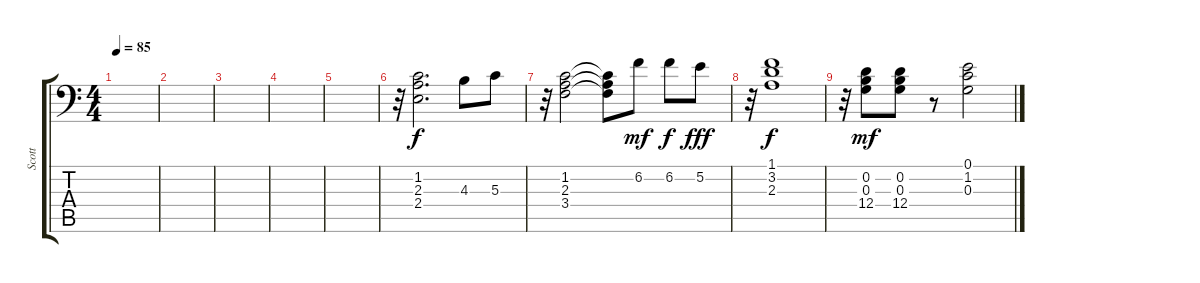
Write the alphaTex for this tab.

\track ("Scott" "Scott") {instrument acousticgrandpiano}
\staff {score tabs}
\tuning (E4 B3 G3 D3 A2 F1) {hide}
\ts (4 4)
\tempo 85
\clef f4
\ks c
|
|
|
|
|
r.32 (1.2 2.3 2.4).2{d dy f} 4.3.8 5.3.8 |
r.32 (1.2 2.3 3.4).2 (1.2{t} 2.3{t} 3.4{t}).8 6.2.8{dy mf} 6.2.8{dy f} 5.2.8{dy fff} |
r.32 (1.1 3.2 2.3).1{dy f} |
r.32 (0.2 0.3 12.4).8{dy mf} (0.2 0.3 12.4).8 r.8 (0.1 1.2 0.3).2
